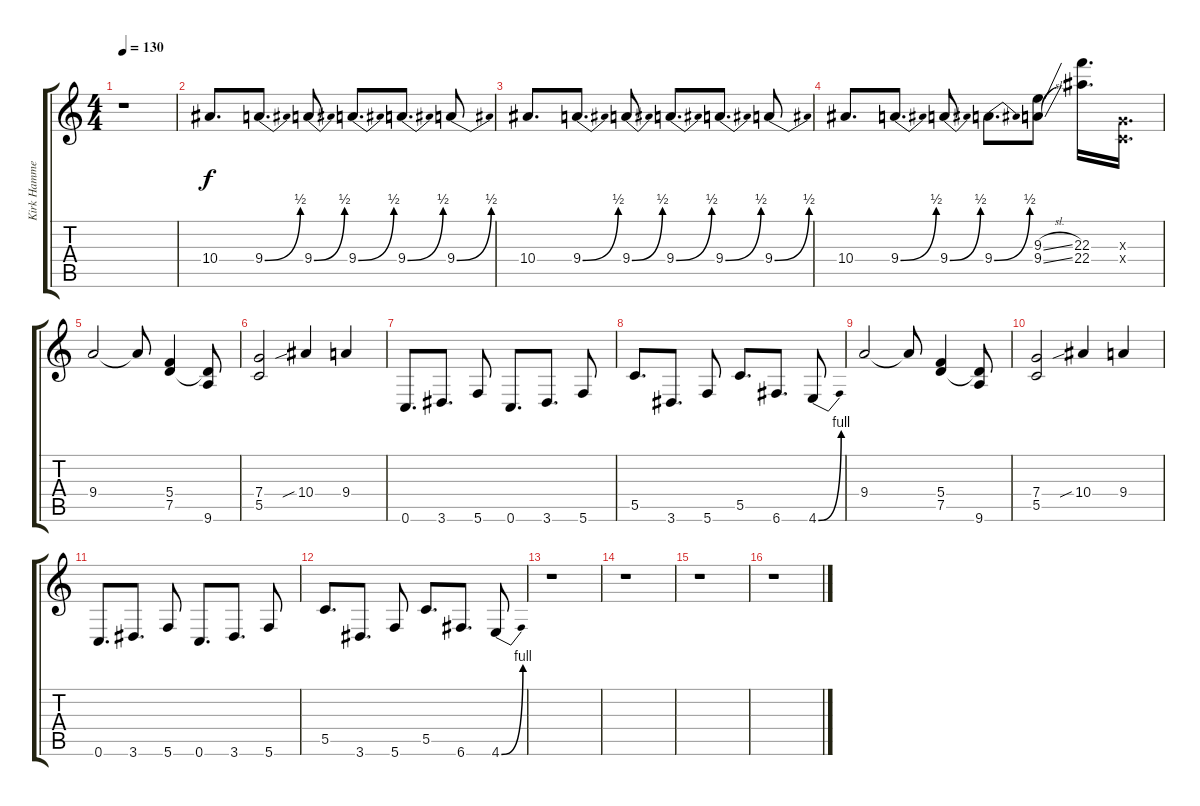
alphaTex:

\track ("Kirk Hammet (Clean)" "Kirk Hamme") {instrument electricguitarjazz}
\staff {score tabs}
\tuning (E4 C4 G3 C3 G2 C2) {hide}
\ts (4 4)
\tempo 130
\clef g2
\ks c
r.1{dy f} |
10.4.8{d volume 3} 9.4{be (bend 0 0 60 2)}.8{d volume 10} 9.4{be (bend 0 0 60 2)}.8 9.4{be (bend 0 0 60 2)}.8{d} 9.4{be (bend 0 0 60 2)}.8{d} 9.4{be (bend 0 0 60 2)}.8 |
10.4.8{d} 9.4{be (bend 0 0 60 2)}.8{d} 9.4{be (bend 0 0 60 2)}.8 9.4{be (bend 0 0 60 2)}.8{d} 9.4{be (bend 0 0 60 2)}.8{d volume 5} 9.4{be (bend 0 0 60 2)}.8 |
10.4.8{d} 9.4{be (bend 0 0 60 2)}.8{d} 9.4{be (bend 0 0 60 2)}.8 9.4{be (bend 0 0 60 2)}.8{d} (9.3{sl} 9.4{sl}).8 (22.3 22.4).16{d} (0.3{x} 0.4{x}).16{d} |
9.4.2{volume 13} 9.4{t}.8 (5.4 7.5).4 (7.5{t} 9.6).8 |
(7.4 5.5).2 10.4{sib}.4 9.4.4 |
0.6.8{d} 3.6.8{d} 5.6.8 0.6.8{d} 3.6.8{d} 5.6.8 |
5.5.8{d} 3.6.8{d} 5.6.8 5.5.8{d} 6.6.8{d} 4.6{be (bend 0 0 60 4)}.8 |
9.4.2 9.4{t}.8 (5.4 7.5).4 (7.5{t} 9.6).8 |
(7.4 5.5).2 10.4{sib}.4 9.4.4 |
0.6.8{d} 3.6.8{d} 5.6.8 0.6.8{d} 3.6.8{d} 5.6.8 |
5.5.8{d} 3.6.8{d} 5.6.8 5.5.8{d} 6.6.8{d} 4.6{be (bend 0 0 60 4)}.8 |
r.1 |
r.1 |
r.1 |
r.1
